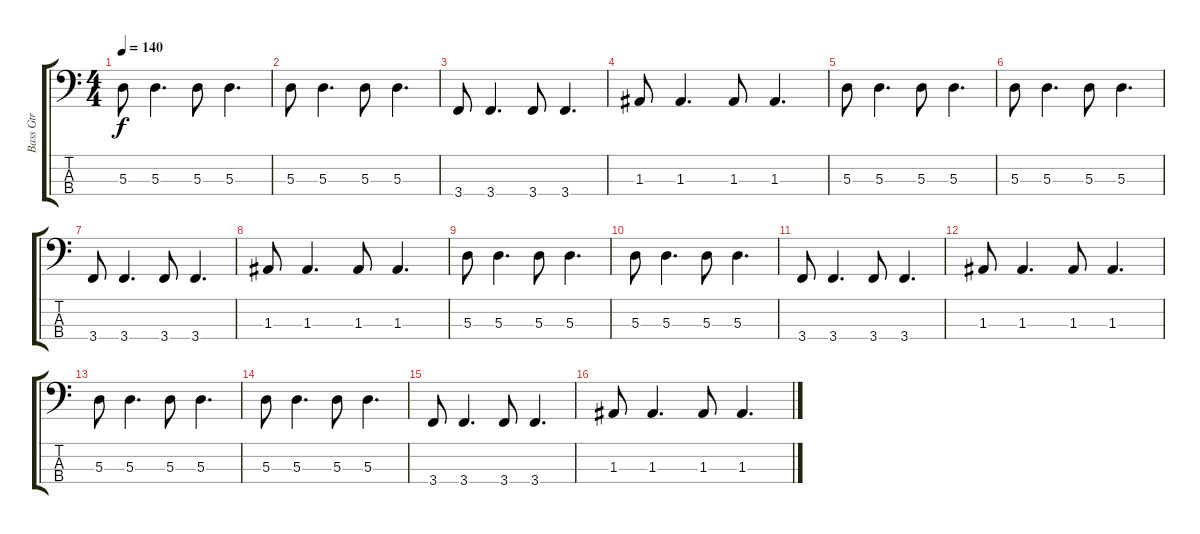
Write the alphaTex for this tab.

\track ("Bass Gtr" "Bass Gtr") {instrument electricbassfinger}
\staff {score tabs}
\tuning (G2 D2 A1 D1) {hide}
\ts (4 4)
\tempo 140
\clef f4
\ks c
5.3.8{dy f} 5.3.4{d} 5.3.8 5.3.4{d} |
5.3.8 5.3.4{d} 5.3.8 5.3.4{d} |
3.4.8 3.4.4{d} 3.4.8 3.4.4{d} |
1.3.8 1.3.4{d} 1.3.8 1.3.4{d} |
5.3.8 5.3.4{d} 5.3.8 5.3.4{d} |
5.3.8 5.3.4{d} 5.3.8 5.3.4{d} |
3.4.8 3.4.4{d} 3.4.8 3.4.4{d} |
1.3.8 1.3.4{d} 1.3.8 1.3.4{d} |
5.3.8 5.3.4{d} 5.3.8 5.3.4{d} |
5.3.8 5.3.4{d} 5.3.8 5.3.4{d} |
3.4.8 3.4.4{d} 3.4.8 3.4.4{d} |
1.3.8 1.3.4{d} 1.3.8 1.3.4{d} |
5.3.8 5.3.4{d} 5.3.8 5.3.4{d} |
5.3.8 5.3.4{d} 5.3.8 5.3.4{d} |
3.4.8 3.4.4{d} 3.4.8 3.4.4{d} |
1.3.8 1.3.4{d} 1.3.8 1.3.4{d}
